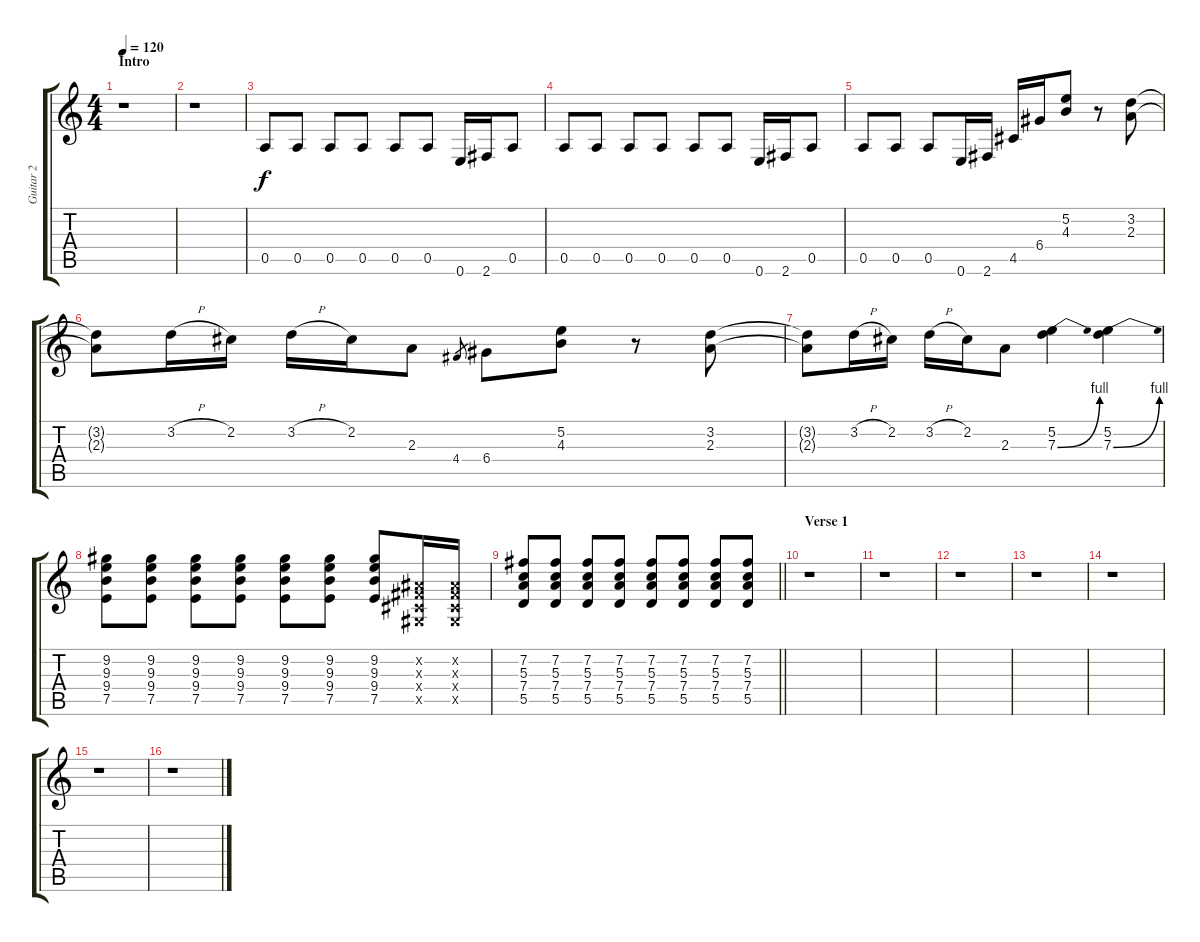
\track ("Guitar 2" "Guitar 2") {instrument overdrivenguitar}
\staff {score tabs}
\tuning (E4 B3 G3 D3 A2 E2) {hide}
\ts (4 4)
\section ("" "Intro")
\tempo 120
\clef g2
\ks c
r.1{dy f instrument overdrivenguitar} |
r.1 |
0.5.8 0.5.8 0.5.8 0.5.8 0.5.8 0.5.8 0.6.16 2.6.16 0.5.8 |
0.5.8 0.5.8 0.5.8 0.5.8 0.5.8 0.5.8 0.6.16 2.6.16 0.5.8 |
0.5.8 0.5.8 0.5.8 0.6.16 2.6.16 4.5.16 6.4.16 (5.2 4.3).8 r.8 (3.2 2.3).8 |
(3.2{t} 2.3{t}).8 3.2{h}.16 2.2.16 3.2{h}.16 2.2.16 2.3.8 4.4.8{gr} 6.4.8 (5.2 4.3).8 r.8 (3.2 2.3).8 |
(3.2{t} 2.3{t}).8 3.2{h}.16 2.2.16 3.2{h}.16 2.2.16 2.3.8 (5.2 7.3{be (bend 0 0 60 4)}).4 (5.2 7.3{be (bend 0 0 60 4)}).4 |
(9.2 9.3 9.4 7.5).8 (9.2 9.3 9.4 7.5).8 (9.2 9.3 9.4 7.5).8 (9.2 9.3 9.4 7.5).8 (9.2 9.3 9.4 7.5).8 (9.2 9.3 9.4 7.5).8 (9.2 9.3 9.4 7.5).8 (-1.2{x} -1.3{x} -1.4{x} -1.5{x}).16 (-1.2{x} -1.3{x} -1.4{x} -1.5{x}).16 |
\barLineRight lightlight
(7.2 5.3 7.4 5.5).8 (7.2 5.3 7.4 5.5).8 (7.2 5.3 7.4 5.5).8 (7.2 5.3 7.4 5.5).8 (7.2 5.3 7.4 5.5).8 (7.2 5.3 7.4 5.5).8 (7.2 5.3 7.4 5.5).8 (7.2 5.3 7.4 5.5).8 |
\section ("" "Verse 1")
r.1 |
r.1 |
r.1 |
r.1 |
r.1 |
r.1 |
r.1
